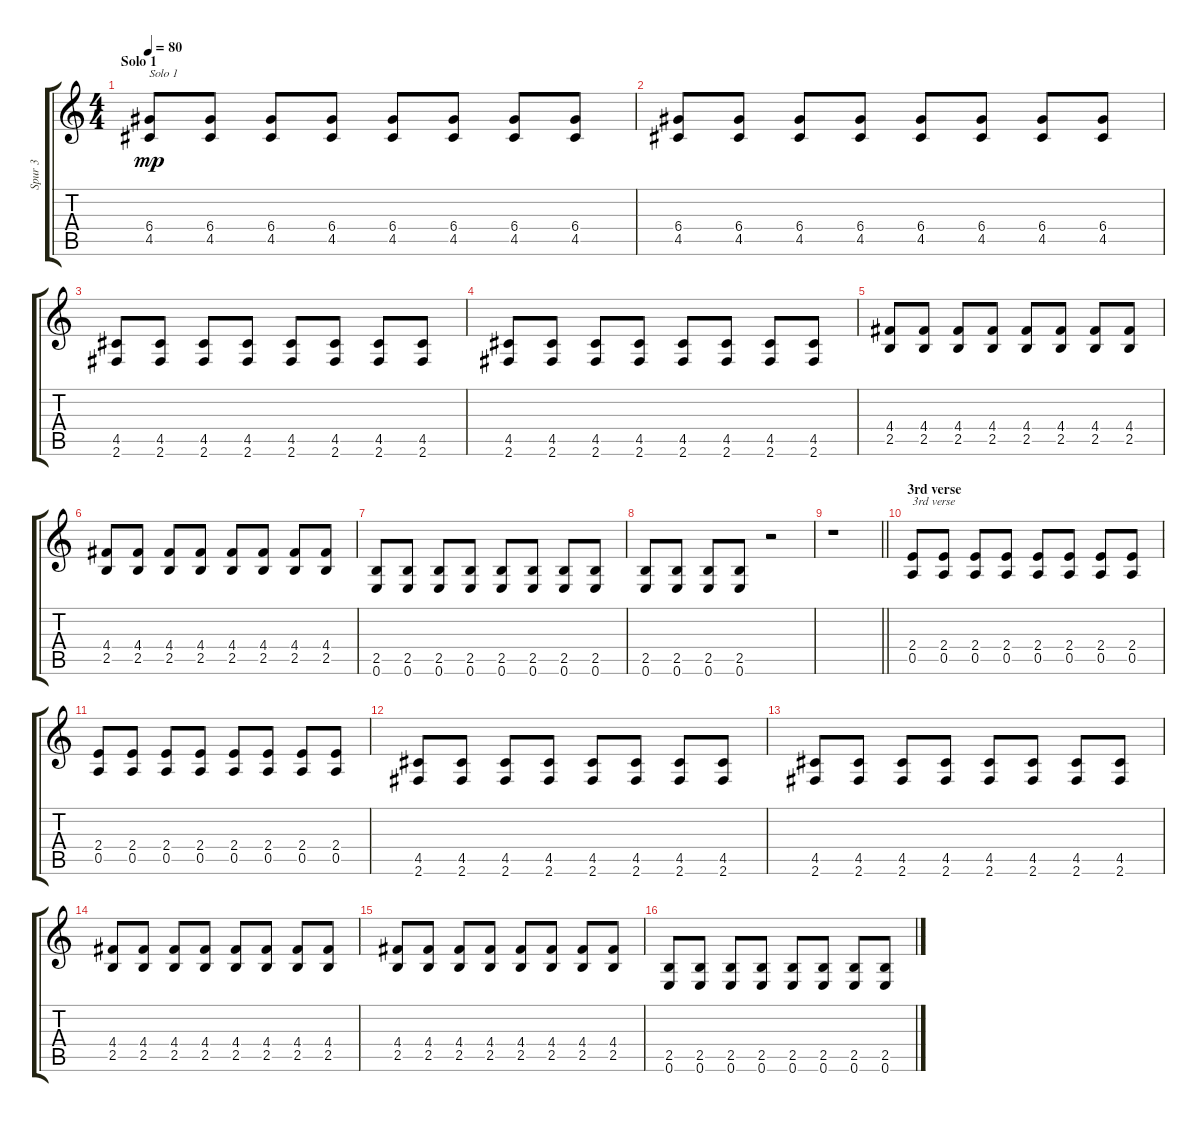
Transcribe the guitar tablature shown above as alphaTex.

\track ("Spur 3" "Spur 3") {instrument electricguitarmuted}
\staff {score tabs}
\tuning (E4 B3 G3 D3 A2 E2) {hide}
\ts (4 4)
\section ("" "Solo 1")
\tempo 80
\clef g2
\ks c
(6.4 4.5).8{txt "Solo 1" dy mp} (6.4 4.5).8 (6.4 4.5).8 (6.4 4.5).8 (6.4 4.5).8 (6.4 4.5).8 (6.4 4.5).8 (6.4 4.5).8 |
(6.4 4.5).8 (6.4 4.5).8 (6.4 4.5).8 (6.4 4.5).8 (6.4 4.5).8 (6.4 4.5).8 (6.4 4.5).8 (6.4 4.5).8 |
(4.5 2.6).8 (4.5 2.6).8 (4.5 2.6).8 (4.5 2.6).8 (4.5 2.6).8 (4.5 2.6).8 (4.5 2.6).8 (4.5 2.6).8 |
(4.5 2.6).8 (4.5 2.6).8 (4.5 2.6).8 (4.5 2.6).8 (4.5 2.6).8 (4.5 2.6).8 (4.5 2.6).8 (4.5 2.6).8 |
(4.4 2.5).8 (4.4 2.5).8 (4.4 2.5).8 (4.4 2.5).8 (4.4 2.5).8 (4.4 2.5).8 (4.4 2.5).8 (4.4 2.5).8 |
(4.4 2.5).8 (4.4 2.5).8 (4.4 2.5).8 (4.4 2.5).8 (4.4 2.5).8 (4.4 2.5).8 (4.4 2.5).8 (4.4 2.5).8 |
(2.5 0.6).8 (2.5 0.6).8 (2.5 0.6).8 (2.5 0.6).8 (2.5 0.6).8 (2.5 0.6).8 (2.5 0.6).8 (2.5 0.6).8 |
(2.5 0.6).8 (2.5 0.6).8 (2.5 0.6).8 (2.5 0.6).8 r.2 |
\barLineRight lightlight
r.1 |
\section ("" "3rd verse")
(2.4 0.5).8{txt "3rd verse"} (2.4 0.5).8 (2.4 0.5).8 (2.4 0.5).8 (2.4 0.5).8 (2.4 0.5).8 (2.4 0.5).8 (2.4 0.5).8 |
(2.4 0.5).8 (2.4 0.5).8 (2.4 0.5).8 (2.4 0.5).8 (2.4 0.5).8 (2.4 0.5).8 (2.4 0.5).8 (2.4 0.5).8 |
(4.5 2.6).8 (4.5 2.6).8 (4.5 2.6).8 (4.5 2.6).8 (4.5 2.6).8 (4.5 2.6).8 (4.5 2.6).8 (4.5 2.6).8 |
(4.5 2.6).8 (4.5 2.6).8 (4.5 2.6).8 (4.5 2.6).8 (4.5 2.6).8 (4.5 2.6).8 (4.5 2.6).8 (4.5 2.6).8 |
(4.4 2.5).8 (4.4 2.5).8 (4.4 2.5).8 (4.4 2.5).8 (4.4 2.5).8 (4.4 2.5).8 (4.4 2.5).8 (4.4 2.5).8 |
(4.4 2.5).8 (4.4 2.5).8 (4.4 2.5).8 (4.4 2.5).8 (4.4 2.5).8 (4.4 2.5).8 (4.4 2.5).8 (4.4 2.5).8 |
(2.5 0.6).8 (2.5 0.6).8 (2.5 0.6).8 (2.5 0.6).8 (2.5 0.6).8 (2.5 0.6).8 (2.5 0.6).8 (2.5 0.6).8
